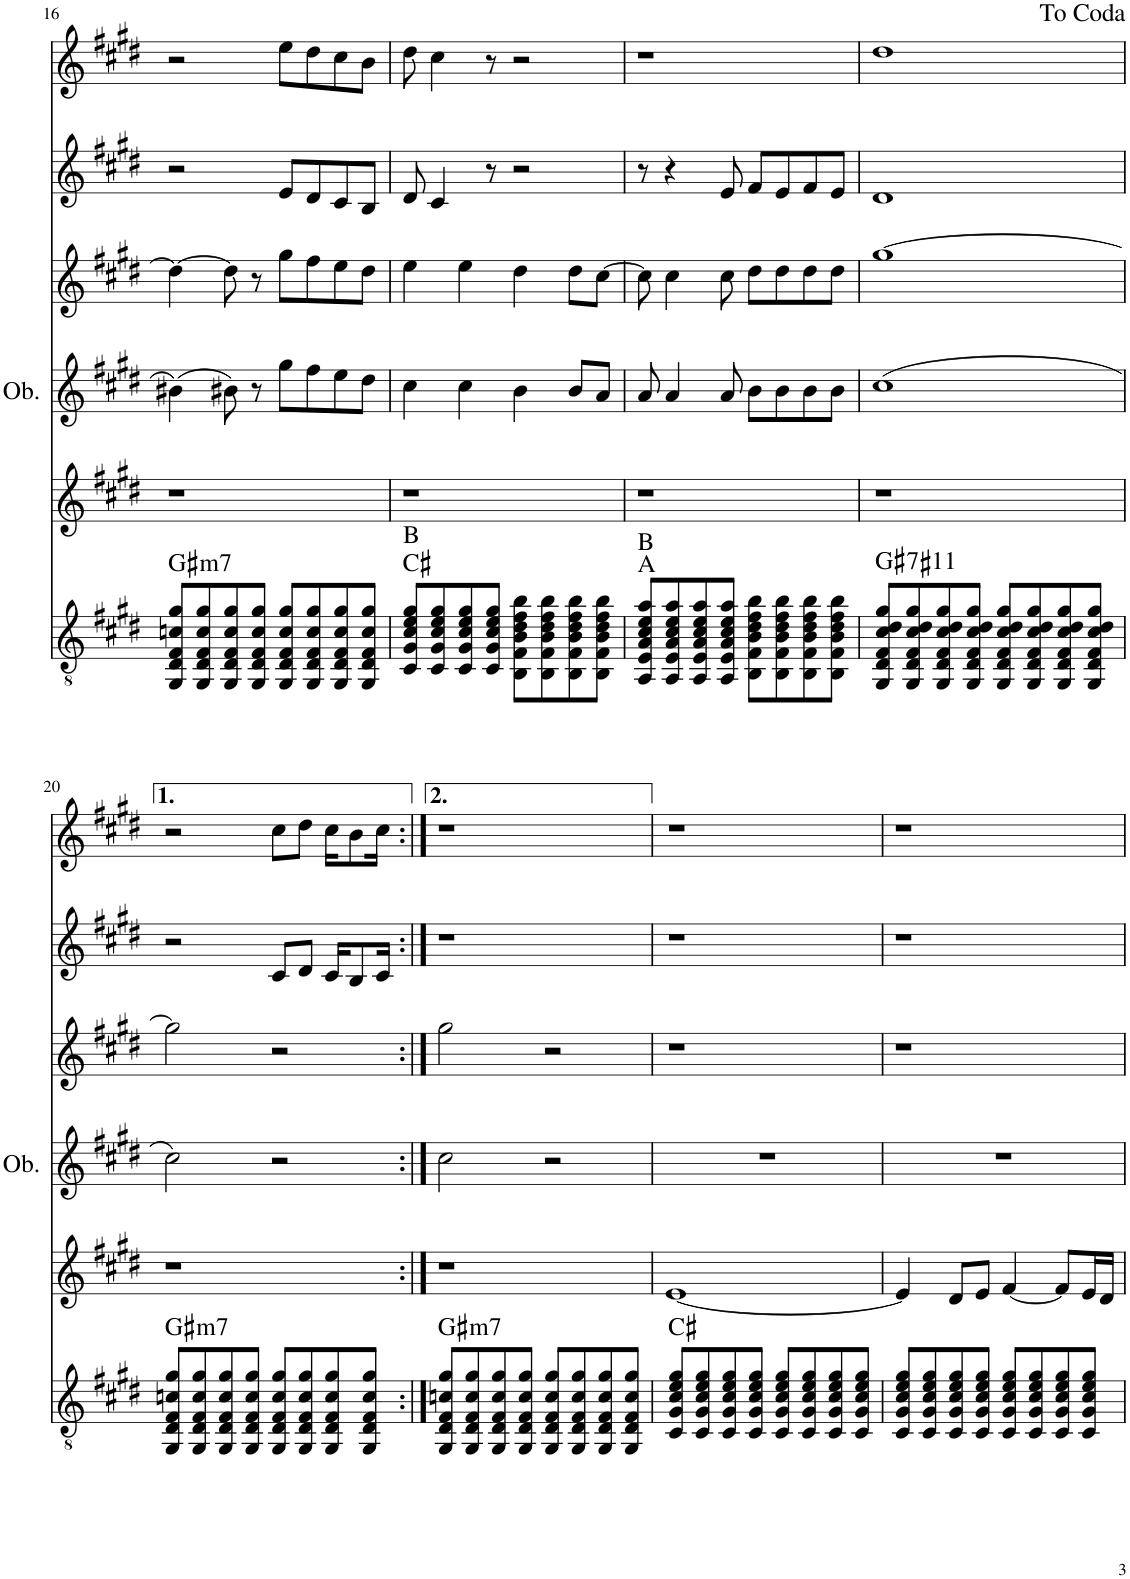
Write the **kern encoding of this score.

**kern	**harte	**kern	**kern	**kern	**kern	**kern
*part6	*part6	*part5	*part4	*part3	*part2	*part1
*staff6	*	*staff5	*staff4	*staff3	*staff2	*staff1
*I"Acoustic Guitar	*	*I"Flute	*I"Oboe	*I"Oboe	*I"Tenor Saxophone	*I"Trombone
*I'Ac Gtr	*	*I'Fl	*I'Ob.	*I'Ob	*I'T Sax	*I'Trb
!!LO:PB:g=z
*clefGv2	*	*clefG2	*clefG2	*clefG2	*clefG2	*clefG2
*	*	*	*	*	*Trd8c14	*
*k[f#c#g#d#]	*	*k[f#c#g#d#]	*k[f#c#g#d#]	*k[f#c#g#d#]	*k[f#c#g#d#]	*k[f#c#g#d#]
*M4/4	*	*M4/4	*M4/4	*M4/4	*M4/4	*M4/4
=16	=16	=16	=16	=16	=16	=16
!	!LO:H:kt=m7	!	!	!	!	!
8GG#/ 8D#/ 8F#/ 8cn/ 8g#/L	G#:min7	1r	(4b#X\	4dd#\_	2r	2r
8GG#/ 8D#/ 8F#/ 8c/ 8g#/	.	.	.	.	.	.
8GG#/ 8D#/ 8F#/ 8c/ 8g#/	.	.	8b#X\)	8dd#\]	.	.
8GG#/ 8D#/ 8F#/ 8c/ 8g#/J	.	.	8r	8r	.	.
8GG#/ 8D#/ 8F#/ 8c/ 8g#/L	.	.	8gg#\L	8gg#\L	8e/L	8ee\L
8GG#/ 8D#/ 8F#/ 8c/ 8g#/	.	.	8ff#\	8ff#\	8d#/	8dd#\
8GG#/ 8D#/ 8F#/ 8c/ 8g#/	.	.	8ee\	8ee\	8c#/	8cc#\
8GG#/ 8D#/ 8F#/ 8c/ 8g#/J	.	.	8dd#\J	8dd#\J	8B/J	8b\J
=17	=17	=17	=17	=17	=17	=17
8C#/ 8G#/ 8c#/ 8e/ 8g#/L	C#:maj B:maj	1r	4cc#\	4ee\	8d#/	8dd#\
8C#/ 8G#/ 8c#/ 8e/ 8g#/	.	.	.	.	4c#/	4cc#\
8C#/ 8G#/ 8c#/ 8e/ 8g#/	.	.	4cc#\	4ee\	.	.
8C#/ 8G#/ 8c#/ 8e/ 8g#/J	.	.	.	.	8r	8r
8BB\ 8F#\ 8B\ 8d#\ 8f#\ 8b\L	.	.	4b\	4dd#\	2r	2r
8BB\ 8F#\ 8B\ 8d#\ 8f#\ 8b\	.	.	.	.	.	.
8BB\ 8F#\ 8B\ 8d#\ 8f#\ 8b\	.	.	8b/L	8dd#\L	.	.
8BB\ 8F#\ 8B\ 8d#\ 8f#\ 8b\J	.	.	8a/J	[8cc#\J	.	.
=18	=18	=18	=18	=18	=18	=18
8AA/ 8E/ 8A/ 8c#/ 8e/ 8a/L	A:maj B:maj	1r	8a/	8cc#\]	8r	1r
8AA/ 8E/ 8A/ 8c#/ 8e/ 8a/	.	.	4a/	4cc#\	4r	.
8AA/ 8E/ 8A/ 8c#/ 8e/ 8a/	.	.	.	.	.	.
8AA/ 8E/ 8A/ 8c#/ 8e/ 8a/J	.	.	8a/	8cc#\	8e/	.
8BB\ 8F#\ 8B\ 8d#\ 8f#\ 8b\L	.	.	8b\L	8dd#\L	8f#/L	.
8BB\ 8F#\ 8B\ 8d#\ 8f#\ 8b\	.	.	8b\	8dd#\	8e/	.
8BB\ 8F#\ 8B\ 8d#\ 8f#\ 8b\	.	.	8b\	8dd#\	8f#/	.
8BB\ 8F#\ 8B\ 8d#\ 8f#\ 8b\J	.	.	8b\J	8dd#\J	8e/J	.
=19	=19	=19	=19	=19	=19	=19
!	!LO:H:kt=7	!	!	!	!	!
8GG#/ 8D#/ 8F#/ 8c#/ 8d#/ 8g#/L	G#:7(#11)	1r	(1cc#	[1gg#	1d#	1dd#
8GG#/ 8D#/ 8F#/ 8c#/ 8d#/ 8g#/	.	.	.	.	.	.
8GG#/ 8D#/ 8F#/ 8c#/ 8d#/ 8g#/	.	.	.	.	.	.
8GG#/ 8D#/ 8F#/ 8c#/ 8d#/ 8g#/J	.	.	.	.	.	.
8GG#/ 8D#/ 8F#/ 8c#/ 8d#/ 8g#/L	.	.	.	.	.	.
8GG#/ 8D#/ 8F#/ 8c#/ 8d#/ 8g#/	.	.	.	.	.	.
8GG#/ 8D#/ 8F#/ 8c#/ 8d#/ 8g#/	.	.	.	.	.	.
8GG#/ 8D#/ 8F#/ 8c#/ 8d#/ 8g#/J	.	.	.	.	.	.
!!LO:LB:g=z
=20	=20	=20	=20	=20	=20	=20
!	!LO:H:kt=m7	!	!	!	!	!
8GG#/ 8D#/ 8F#/ 8cn/ 8g#/L	G#:min7	1r	2cc#\)	2gg#\]	2r	2r
8GG#/ 8D#/ 8F#/ 8c/ 8g#/	.	.	.	.	.	.
8GG#/ 8D#/ 8F#/ 8c/ 8g#/	.	.	.	.	.	.
8GG#/ 8D#/ 8F#/ 8c/ 8g#/J	.	.	.	.	.	.
8GG#/ 8D#/ 8F#/ 8c/ 8g#/L	.	.	2r	2r	8c#/L	8cc#\L
8GG#/ 8D#/ 8F#/ 8c/ 8g#/	.	.	.	.	8d#/J	8dd#\J
8GG#/ 8D#/ 8F#/ 8c/ 8g#/	.	.	.	.	16c#/KL	16cc#\KL
.	.	.	.	.	8B/	8b\
8GG#/ 8D#/ 8F#/ 8c/ 8g#/J	.	.	.	.	.	.
.	.	.	.	.	16c#/Jk	16cc#\Jk
=21:|!	=21:|!	=21:|!	=21:|!	=21:|!	=21:|!	=21:|!
!	!LO:H:kt=m7	!	!	!	!	!
8GG#/ 8D#/ 8F#/ 8cn/ 8g#/L	G#:min7	1r	2cc#\	2gg#\	1r	1r
8GG#/ 8D#/ 8F#/ 8c/ 8g#/	.	.	.	.	.	.
8GG#/ 8D#/ 8F#/ 8c/ 8g#/	.	.	.	.	.	.
8GG#/ 8D#/ 8F#/ 8c/ 8g#/J	.	.	.	.	.	.
8GG#/ 8D#/ 8F#/ 8c/ 8g#/L	.	.	2r	2r	.	.
8GG#/ 8D#/ 8F#/ 8c/ 8g#/	.	.	.	.	.	.
8GG#/ 8D#/ 8F#/ 8c/ 8g#/	.	.	.	.	.	.
8GG#/ 8D#/ 8F#/ 8c/ 8g#/J	.	.	.	.	.	.
=22	=22	=22	=22	=22	=22	=22
8C#/ 8G#/ 8c#/ 8e/ 8g#/L	C#:maj	[1e	1r	1r	1r	1r
8C#/ 8G#/ 8c#/ 8e/ 8g#/	.	.	.	.	.	.
8C#/ 8G#/ 8c#/ 8e/ 8g#/	.	.	.	.	.	.
8C#/ 8G#/ 8c#/ 8e/ 8g#/J	.	.	.	.	.	.
8C#/ 8G#/ 8c#/ 8e/ 8g#/L	.	.	.	.	.	.
8C#/ 8G#/ 8c#/ 8e/ 8g#/	.	.	.	.	.	.
8C#/ 8G#/ 8c#/ 8e/ 8g#/	.	.	.	.	.	.
8C#/ 8G#/ 8c#/ 8e/ 8g#/J	.	.	.	.	.	.
=23	=23	=23	=23	=23	=23	=23
8C#/ 8G#/ 8c#/ 8e/ 8g#/L	.	4e/]	1r	1r	1r	1r
8C#/ 8G#/ 8c#/ 8e/ 8g#/	.	.	.	.	.	.
8C#/ 8G#/ 8c#/ 8e/ 8g#/	.	8d#/L	.	.	.	.
8C#/ 8G#/ 8c#/ 8e/ 8g#/J	.	8e/J	.	.	.	.
8C#/ 8G#/ 8c#/ 8e/ 8g#/L	.	[4f#/	.	.	.	.
8C#/ 8G#/ 8c#/ 8e/ 8g#/	.	.	.	.	.	.
8C#/ 8G#/ 8c#/ 8e/ 8g#/	.	8f#/L]	.	.	.	.
8C#/ 8G#/ 8c#/ 8e/ 8g#/J	.	16e/L	.	.	.	.
.	.	16d#/JJ	.	.	.	.
=	=	=	=	=	=	=
*-	*-	*-	*-	*-	*-	*-
